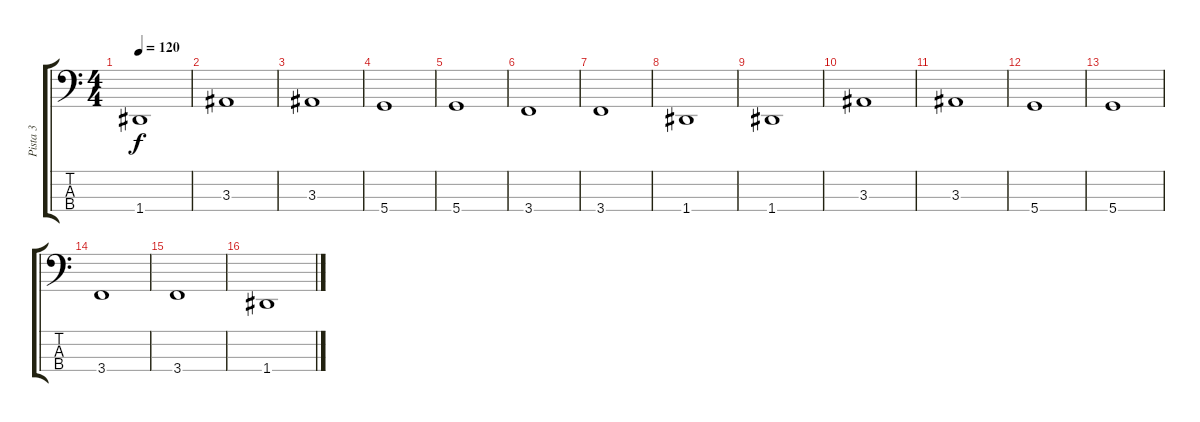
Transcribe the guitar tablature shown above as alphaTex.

\track ("Pista 3" "Pista 3") {instrument electricbassfinger}
\staff {score tabs}
\tuning (F2 C2 G1 D1) {hide}
\ts (4 4)
\tempo 120
\clef f4
\ks c
1.4.1{dy f} |
3.3.1 |
3.3.1 |
5.4.1 |
5.4.1 |
3.4.1 |
3.4.1 |
1.4.1 |
1.4.1 |
3.3.1 |
3.3.1 |
5.4.1 |
5.4.1 |
3.4.1 |
3.4.1 |
1.4.1
